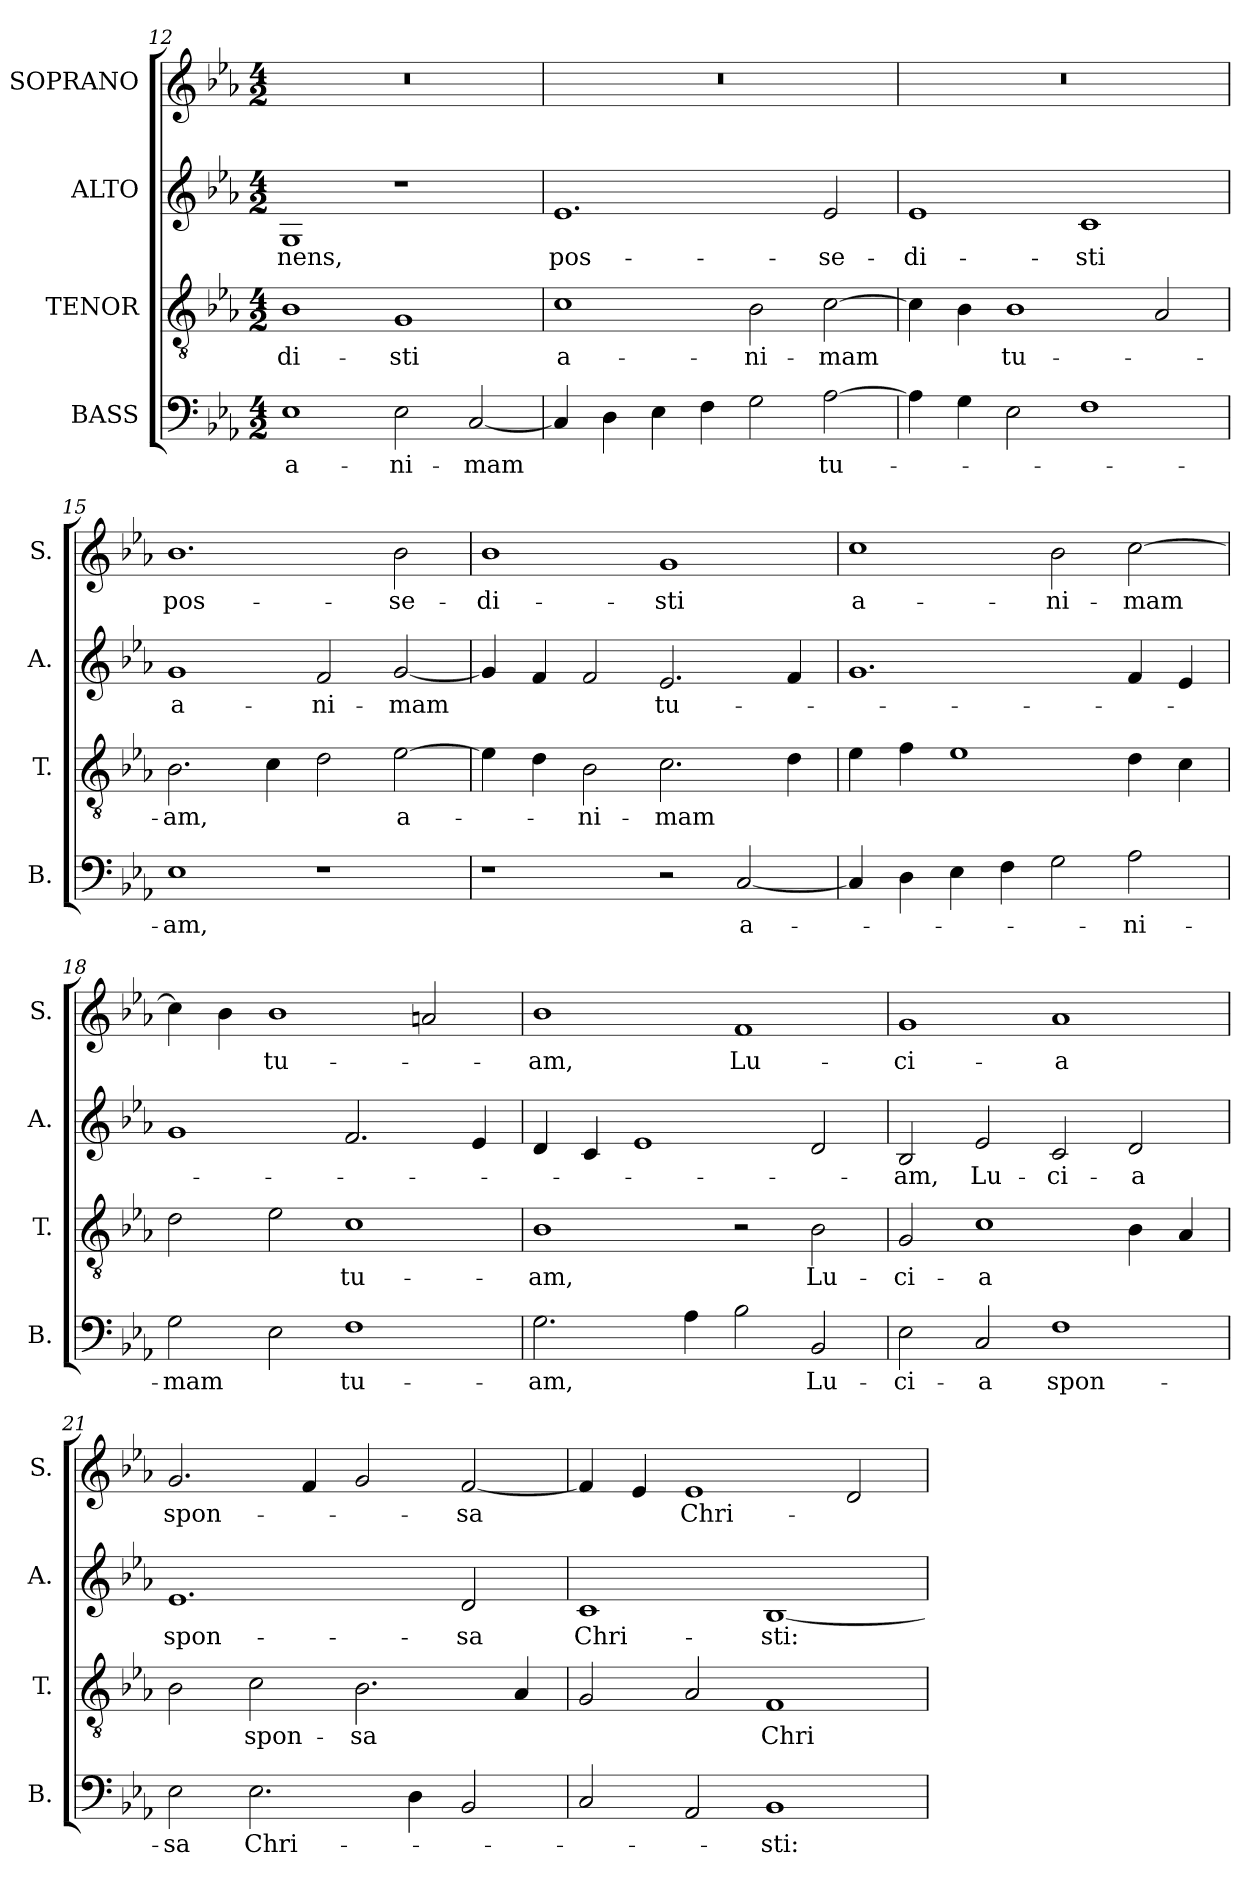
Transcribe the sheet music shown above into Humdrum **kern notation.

**kern	**text	**kern	**text	**kern	**text	**kern	**text
*part4	*part4	*part3	*part3	*part2	*part2	*part1	*part1
*staff4	*staff4	*staff3	*staff3	*staff2	*staff2	*staff1	*staff1
*I"BASS	*	*I"TENOR	*	*I"ALTO	*	*I"SOPRANO	*
*I'B.	*	*I'T.	*	*I'A.	*	*I'S.	*
*clefF4	*	*clefGv2	*	*clefG2	*	*clefG2	*
*	*	*ITrd7c12	*	*	*	*	*
*k[b-e-a-]	*	*k[b-e-a-]	*	*k[b-e-a-]	*	*k[b-e-a-]	*
*E-:	*	*E-:	*	*E-:	*	*E-:	*
*M4/2	*	*M4/2	*	*M4/2	*	*M4/2	*
=12	=12	=12	=12	=12	=12	=12	=12
!	!LO:LY:b	!	!LO:LY:b	!	!LO:LY:b	!LO:N:vis=1	!
1E-	a-	1BB-	-di-	1G	-nens,	0r	.
!	!LO:LY:b	!	!LO:LY:b	!	!	!	!
2E-\	-ni-	1GG	-sti	1r	.	.	.
!	!LO:LY:b	!	!	!	!	!	!
[<2C/	-mam	.	.	.	.	.	.
=13	=13	=13	=13	=13	=13	=13	=13
!	!	!	!LO:LY:b	!	!LO:LY:b	!LO:N:vis=1	!
4C/]	.	1C	a-	1.e-	pos-	0r	.
4D\	.	.	.	.	.	.	.
4E-\	.	.	.	.	.	.	.
4F\	.	.	.	.	.	.	.
!	!	!	!LO:LY:b	!	!	!	!
2G\	.	2BB-\	-ni-	.	.	.	.
!	!LO:LY:b	!	!LO:LY:b	!	!LO:LY:b	!	!
[>2A-\	tu-	[>2C\	-mam	2e-/	-se-	.	.
=14	=14	=14	=14	=14	=14	=14	=14
!	!	!	!	!	!LO:LY:b	!LO:N:vis=1	!
4A-\]	.	4C\]	.	1e-	-di-	0r	.
4G\	.	4BB-\	.	.	.	.	.
!	!	!	!LO:LY:b	!	!	!	!
2E-\	.	1BB-	tu-	.	.	.	.
!	!	!	!	!	!LO:LY:b	!	!
1F	.	.	.	1c	-sti	.	.
.	.	2AA-/	.	.	.	.	.
=15	=15	=15	=15	=15	=15	=15	=15
!	!LO:LY:b	!	!LO:LY:b	!	!LO:LY:b	!	!LO:LY:b
1E-	-am,	2.BB-\	-am,	1g	a-	1.b-	pos-
.	.	4C\	.	.	.	.	.
!	!	!	!	!	!LO:LY:b	!	!
1r	.	2D\	.	2f/	-ni-	.	.
!	!	!	!LO:LY:b	!	!LO:LY:b	!	!LO:LY:b
.	.	[>2E-\	a-	[<2g/	-mam	2b-\	-se-
!!LO:LB:g=z
=16	=16	=16	=16	=16	=16	=16	=16
!	!	!	!	!	!	!	!LO:LY:b
1r	.	4E-\]	.	4g/]	.	1b-	-di-
.	.	4D\	.	4f/	.	.	.
!	!	!	!LO:LY:b	!	!	!	!
.	.	2BB-\	-ni-	2f/	.	.	.
!	!	!	!LO:LY:b	!	!LO:LY:b	!	!LO:LY:b
2r	.	2.C\	-mam	2.e-/	tu-	1g	-sti
!	!LO:LY:b	!	!	!	!	!	!
[<2C/	a-	.	.	.	.	.	.
.	.	4D\	.	4f/	.	.	.
=17	=17	=17	=17	=17	=17	=17	=17
!	!	!	!	!	!	!	!LO:LY:b
4C/]	.	4E-\	.	1.g	.	1cc	a-
4D\	.	4F\	.	.	.	.	.
4E-\	.	1E-	.	.	.	.	.
4F\	.	.	.	.	.	.	.
!	!	!	!	!	!	!	!LO:LY:b
2G\	.	.	.	.	.	2b-\	-ni-
!	!LO:LY:b	!	!	!	!	!	!LO:LY:b
2A-\	-ni-	4D\	.	4f/	.	[>2cc\	-mam
.	.	4C\	.	4e-/	.	.	.
=18	=18	=18	=18	=18	=18	=18	=18
!	!LO:LY:b	!	!	!	!	!	!
2G\	-mam	2D\	.	1g	.	4cc\]	.
.	.	.	.	.	.	4b-\	.
!	!	!	!	!	!	!	!LO:LY:b
2E-\	.	2E-\	.	.	.	1b-	tu-
!	!LO:LY:b	!	!LO:LY:b	!	!	!	!
1F	tu-	1C	tu-	2.f/	.	.	.
.	.	.	.	.	.	2an/	.
.	.	.	.	4e-/	.	.	.
=19	=19	=19	=19	=19	=19	=19	=19
!	!LO:LY:b	!	!LO:LY:b	!	!	!	!LO:LY:b
2.G\	-am,	1BB-	-am,	4d/	.	1b-	-am,
.	.	.	.	4c/	.	.	.
.	.	.	.	1e-	.	.	.
4A-\	.	.	.	.	.	.	.
!	!	!	!	!	!	!	!LO:LY:b
2B-\	.	2r	.	.	.	1f	Lu-
!	!LO:LY:b	!	!LO:LY:b	!	!	!	!
2BB-/	Lu-	2BB-\	Lu-	2d/	.	.	.
=20	=20	=20	=20	=20	=20	=20	=20
!	!LO:LY:b	!	!LO:LY:b	!	!LO:LY:b	!	!LO:LY:b
2E-\	-ci-	2GG/	-ci-	2B-/	-am,	1g	-ci-
!	!LO:LY:b	!	!LO:LY:b	!	!LO:LY:b	!	!
2C/	-a	1C	-a	2e-/	Lu-	.	.
!	!LO:LY:b	!	!	!	!LO:LY:b	!	!LO:LY:b
1F	spon-	.	.	2c/	-ci-	1a-	-a
!	!	!	!	!	!LO:LY:b	!	!
.	.	4BB-\	.	2d/	-a	.	.
.	.	4AA-/	.	.	.	.	.
=21	=21	=21	=21	=21	=21	=21	=21
!	!LO:LY:b	!	!	!	!LO:LY:b	!	!LO:LY:b
2E-\	-sa	2BB-\	.	1.e-	spon-	2.g/	spon-
!	!LO:LY:b	!	!LO:LY:b	!	!	!	!
2.E-\	Chri-	2C\	spon-	.	.	.	.
.	.	.	.	.	.	4f/	.
!	!	!	!LO:LY:b	!	!	!	!
.	.	2.BB-\	-sa	.	.	2g/	.
4D\	.	.	.	.	.	.	.
!	!	!	!	!	!LO:LY:b	!	!LO:LY:b
2BB-/	.	.	.	2d/	-sa	[<2f/	-sa
.	.	4AA-/	.	.	.	.	.
!!LO:PB:g=z
=22	=22	=22	=22	=22	=22	=22	=22
!	!	!	!	!	!LO:LY:b	!	!
2C/	.	2GG/	.	1c	Chri-	4f/]	.
.	.	.	.	.	.	4e-/	.
!	!	!	!	!	!	!	!LO:LY:b
2AA-/	.	2AA-/	.	.	.	1e-	Chri-
!	!LO:LY:b	!	!LO:LY:b	!	!LO:LY:b	!	!
1BB-	-sti:	1FF	Chri-	[<1B-	-sti:	.	.
.	.	.	.	.	.	2d/	.
=	=	=	=	=	=	=	=
*-	*-	*-	*-	*-	*-	*-	*-
